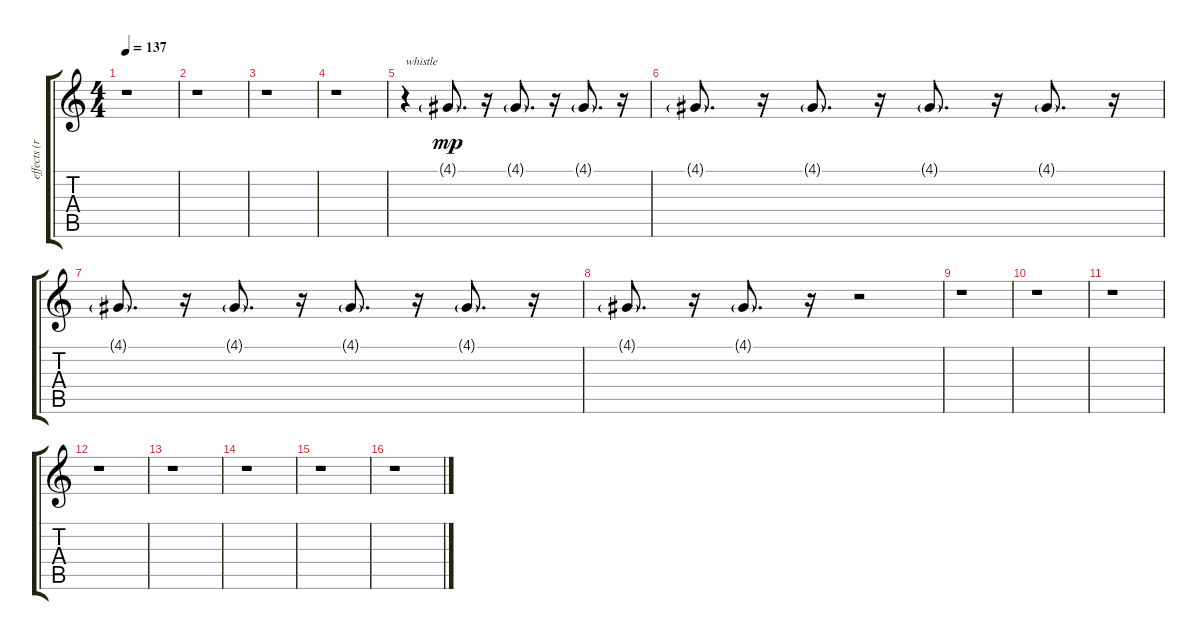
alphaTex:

\track ("effects (rc-wh-bs)" "effects (r") {instrument reversecymbal}
\staff {score tabs}
\tuning (E4 B3 G3 D3 A2 E2) {hide}
\ts (4 4)
\tempo 137
\clef g2
\ks c
r.1{dy mp} |
r.1 |
r.1 |
r.1 |
r.4{txt "whistle"} 4.1{g}.8{d} r.16 4.1{g}.8{d} r.16 4.1{g}.8{d} r.16 |
4.1{g}.8{d} r.16 4.1{g}.8{d} r.16 4.1{g}.8{d} r.16 4.1{g}.8{d} r.16 |
4.1{g}.8{d} r.16 4.1{g}.8{d} r.16 4.1{g}.8{d} r.16 4.1{g}.8{d} r.16 |
4.1{g}.8{d} r.16 4.1{g}.8{d} r.16 r.2 |
r.1 |
r.1 |
r.1 |
r.1 |
r.1 |
r.1 |
r.1 |
r.1
